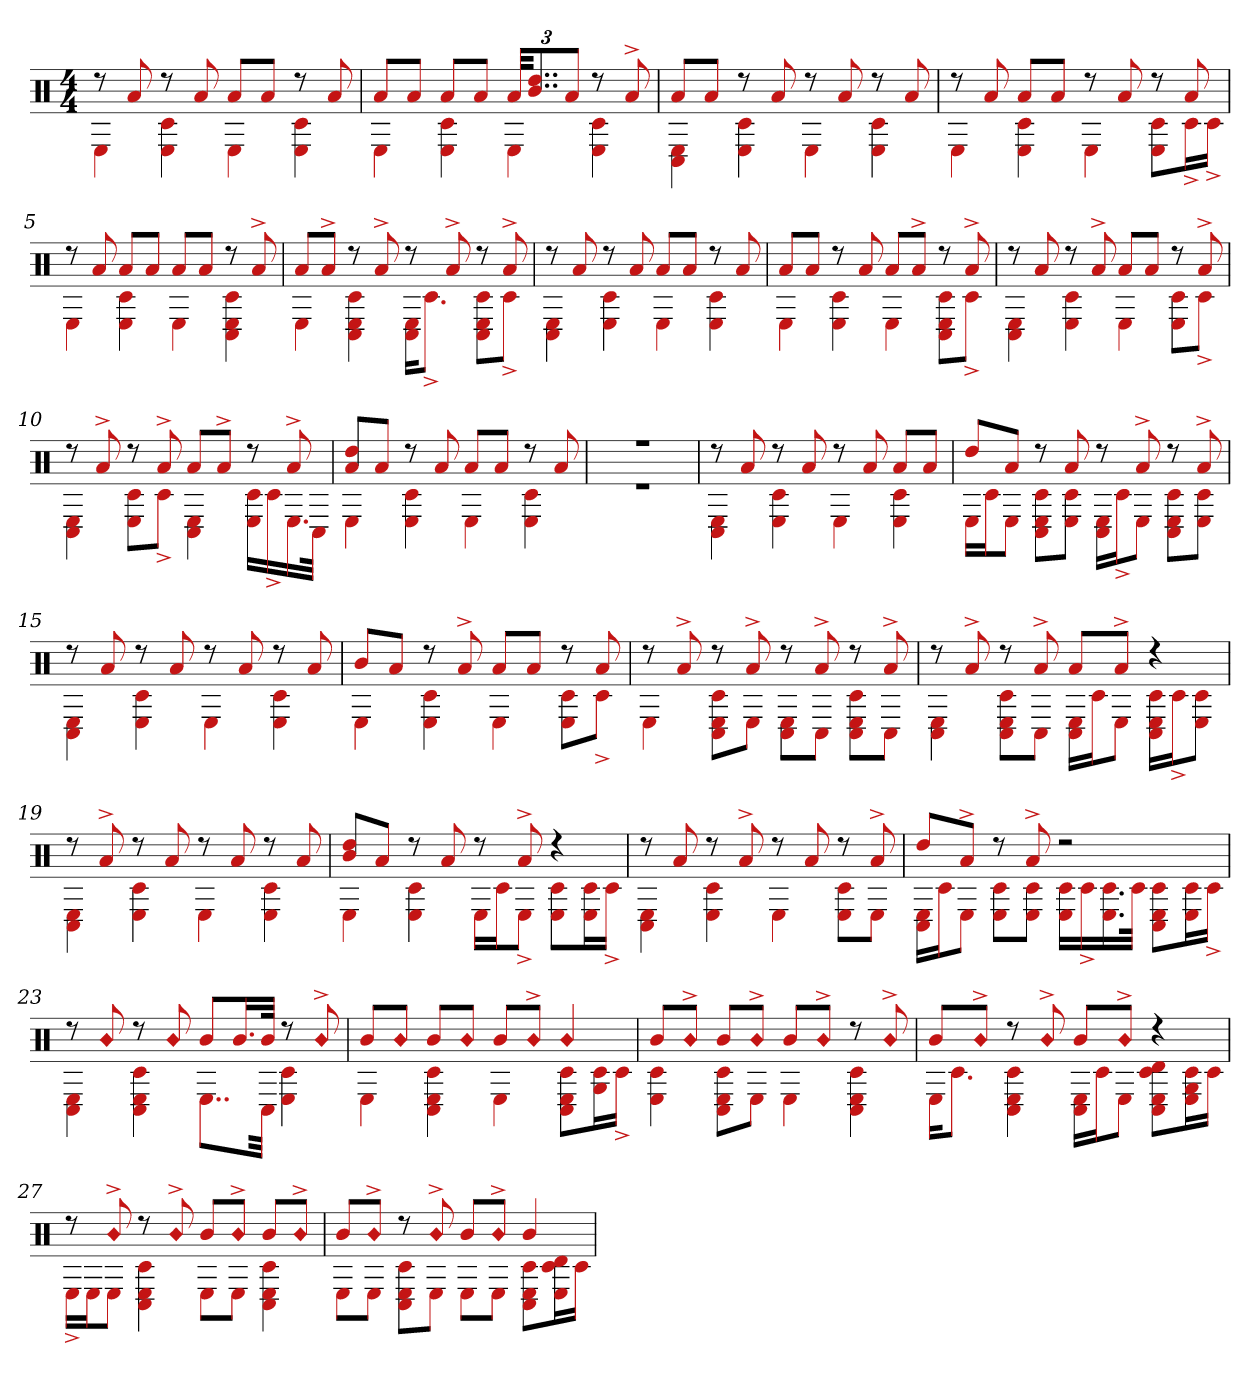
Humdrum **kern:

**kern
*part1
*staff1
*clefX
*k[]
*M4/4
=1
*^
8r	4E
8a	.
8r	4E 4c#
8a	.
8aL	4E
8aJ	.
8r	4E 4c#
8a	.
=2	=2
8aL	4E
8aJ	.
8aL	4E 4c#
8aJ	.
48aKKL	4E
12..dd 12..b	.
12aJ	.
8r	4c# 4E
8a^	.
=3	=3
8aL	4C# 4E
8aJ	.
8r	4c# 4E
8a	.
8r	4E
8a	.
8r	4E 4c#
8a	.
=4	=4
8r	4E
8a	.
8aL	4E 4c#
8aJ	.
8r	4E
8a	.
8r	8E 8c#L
8a	16c#^L
.	16c#^JJ
=5	=5
8r	4E
8a	.
8aL	4E 4c#
8aJ	.
8aL	4E
8aJ	.
8r	4C# 4E 4c#
8a^	.
=6	=6
8aL	4E
8a^J	.
8r	4C# 4c# 4E
8a^	.
8r	16C# 16EKL
.	8.c#^J
8a^	.
8r	8C# 8c# 8EL
8a^	8c#^J
=7	=7
8r	4C# 4E
8a	.
8r	4c# 4E
8a	.
8aL	4E
8aJ	.
8r	4E 4c#
8a	.
=8	=8
8aL	4E
8aJ	.
8r	4E 4c#
8a	.
8aL	4E
8a^J	.
8r	8C# 8E 8c#L
8a^	8c#^J
=9	=9
8r	4C# 4E
8a	.
8r	4c# 4E
8a^	.
8aL	4E
8aJ	.
8r	8c# 8EL
8a^	8c#^J
=10	=10
8r	4C# 4E
8a^	.
8r	8c# 8EL
8a^	8c#^J
8aL	4C# 4E
8a^J	.
8r	16c# 16ELL
.	16c#^
8a^	16.E
.	32C#JJk
=11	=11
8a 8ddL	4E
8aJ	.
8r	4E 4c#
8a	.
8aL	4E
8aJ	.
8r	4E 4c#
8a	.
=12	=12
1r	1r
=13	=13
8r	4C# 4E
8a	.
8r	4c# 4E
8a	.
8r	4E
8a	.
8aL	4E 4c#
8aJ	.
=14	=14
8ddL	16ELL
.	16c#J
8aJ	8EJ
8r	8C# 8c# 8EL
8a	8c# 8EJ
8r	16C# 16ELL
.	16c#^J
8a^	8EJ
8r	8C# 8c# 8EL
8a^	8c# 8EJ
=15	=15
8r	4C# 4E
8a	.
8r	4E 4c#
8a	.
8r	4E
8a	.
8r	4E 4c#
8a	.
=16	=16
8bL	4E
8aJ	.
8r	4E 4c#
8a^	.
8aL	4E
8aJ	.
8r	8c# 8EL
8a	8c#^J
=17	=17
8r	4E
8a^	.
8r	8C# 8c# 8EL
8a^	8EJ
8r	8C# 8EL
8a^	8C#J
8r	8C# 8c# 8EL
8a^	8C#J
=18	=18
8r	4C# 4E
8a^	.
8r	8C# 8E 8c#L
8a^	8C#J
8aL	16C# 16ELL
.	16c#J
8a^J	8EJ
4r	16C# 16E 16c#LL
.	16c#^J
.	8E 8c#J
=19	=19
8r	4C# 4E
8a^	.
8r	4E 4c#
8a	.
8r	4E
8a	.
8r	4c# 4E
8a	.
=20	=20
8dd 8bL	4E
8aJ	.
8r	4c# 4E
8a	.
8r	16ELL
.	16c#J
8a^	8E^J
4r	8E 8c#L
.	16E 16c#L
.	16c#^JJ
=21	=21
8r	4C# 4E
8a	.
8r	4c# 4E
8a^	.
8r	4E
8a	.
8r	8c# 8EL
8a^	8EJ
=22	=22
8ddL	16C# 16ELL
.	16c#J
8a^J	8EJ
8r	8E 8c#L
8a^	8c# 8EJ
2r	16E 16c#LL
.	16c#^
.	16.c# 16.E
.	32c#JJk
.	8E 8C# 8c#L
.	16c# 16EL
.	16c#^JJ
=23	=23
8r	4E 4C#
!LO:N:head=diamond	!
8b	.
8r	4c# 4C# 4E
!LO:N:head=diamond	!
8b	.
8bL	8..EL
16.bL	.
32bJJk	32C#Jkk
8r	4c# 4E
!LO:N:head=diamond	!
8b^	.
=24	=24
8bL	4E
!LO:N:head=diamond	!
8bJ	.
8bL	4C# 4E 4c#
!LO:N:head=diamond	!
8bJ	.
8bL	4E
!LO:N:head=diamond	!
8b^J	.
!LO:N:head=diamond	!
4b	8E 8C# 8c#L
.	16c# 16GL
.	16c#^JJ
=25	=25
8bL	4E 4c#
!LO:N:head=diamond	!
8b^J	.
8bL	8C# 8E 8c#L
!LO:N:head=diamond	!
8b^J	8EJ
8bL	4E
!LO:N:head=diamond	!
8b^J	.
8r	4C# 4E 4c#
!LO:N:head=diamond	!
8b^	.
=26	=26
8bL	16EKL
.	8.c#J
!LO:N:head=diamond	!
8b^J	.
8r	4c# 4C# 4E
!LO:N:head=diamond	!
8b^	.
8bL	16C# 16ELL
.	16c#J
!LO:N:head=diamond	!
8b^J	8EJ
4r	8C# 8d 8E 8c#L
.	16E 16G 16c#L
.	16c#JJ
=27	=27
8r	16E^LL
.	16EJ
!LO:N:head=diamond	!
8b^	8EJ
8r	4C# 4c# 4E
!LO:N:head=diamond	!
8b^	.
8bL	8EL
!LO:N:head=diamond	!
8b^J	8EJ
8bL	4C# 4c# 4E
!LO:N:head=diamond	!
8b^J	.
=28	=28
8bL	8EL
!LO:N:head=diamond	!
8b^J	8EJ
8r	8c# 8C# 8EL
!LO:N:head=diamond	!
8b^	8EJ
8bL	8EL
!LO:N:head=diamond	!
8b^J	8EJ
4b	8E 8c# 8C#L
.	16d 16E 16c#L
.	16c#JJ
*v	*v
=
*-
